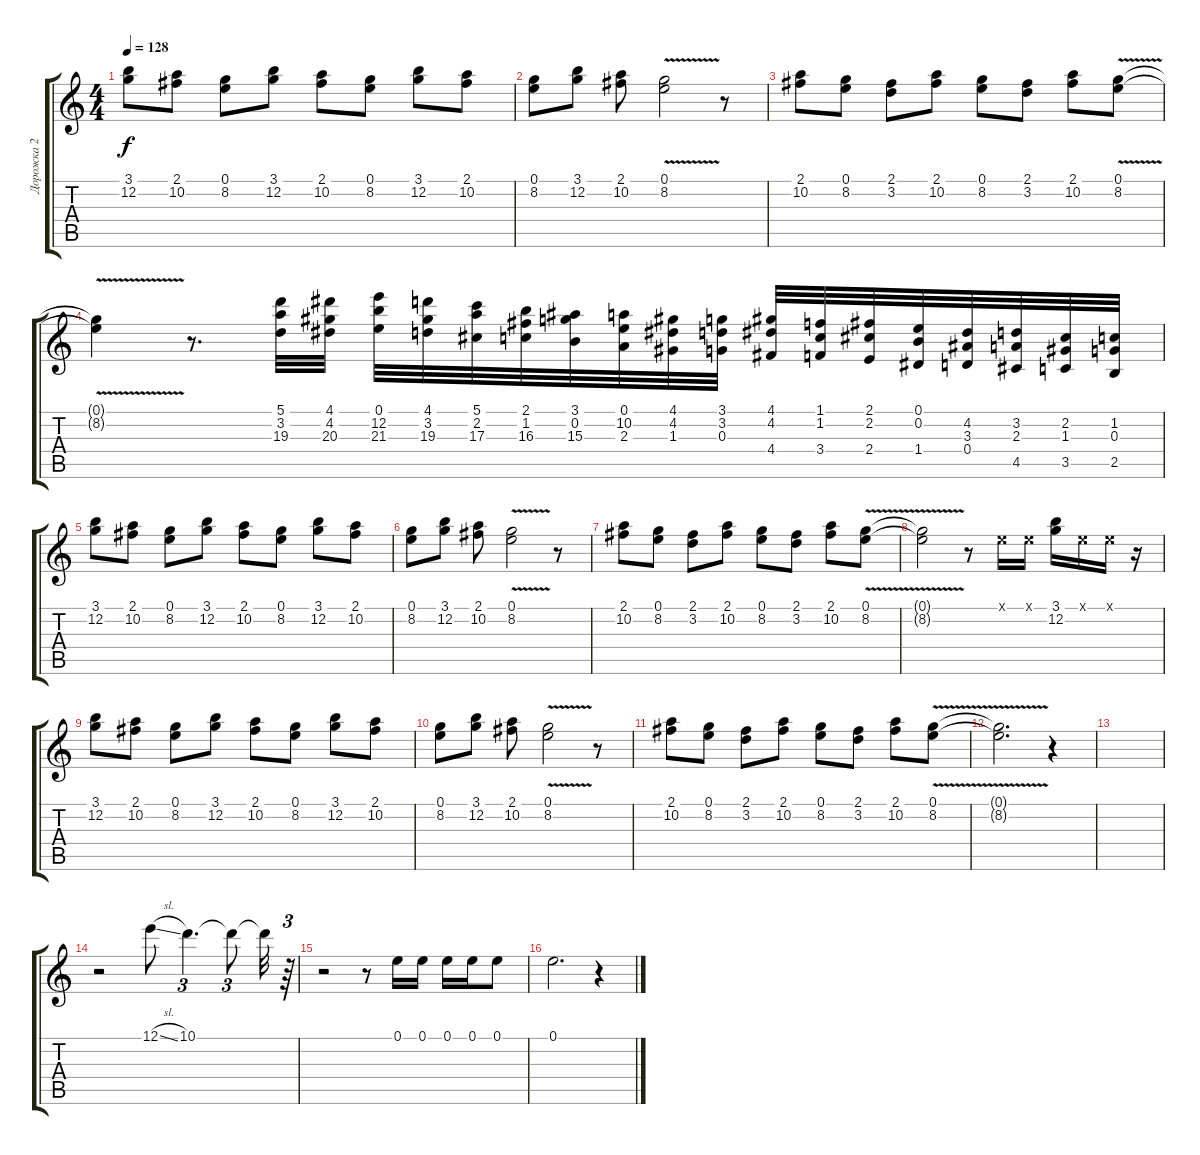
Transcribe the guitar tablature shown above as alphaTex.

\track ("Дорожка 2" "Дорожка 2") {instrument overdrivenguitar}
\staff {score tabs}
\tuning (E4 B3 G3 D3 A2 E2) {hide}
\ts (4 4)
\tempo 128
\clef g2
\ks c
(3.1 12.2).8{dy f} (2.1 10.2).8 (0.1 8.2).8 (3.1 12.2).8 (2.1 10.2).8 (0.1 8.2).8 (3.1 12.2).8 (2.1 10.2).8 |
(0.1 8.2).8 (3.1 12.2).8 (2.1 10.2).8 (0.1{v} 8.2{v}).2 r.8 |
(2.1 10.2).8 (0.1 8.2).8 (2.1 3.2).8 (2.1 10.2).8 (0.1 8.2).8 (2.1 3.2).8 (2.1 10.2).8 (0.1{v} 8.2{v}).8 |
(0.1{t} 8.2{t}).4 r.8{d} (5.1 3.2 19.3).32 (4.1 4.2 20.3).32 (0.1 12.2 21.3).32 (4.1 3.2 19.3).32 (5.1 2.2 17.3).32 (2.1 1.2 16.3).32 (3.1 0.2 15.3).32 (0.1 10.2 2.3).32 (4.1 4.2 1.3).32 (3.1 3.2 0.3).32 (4.1 4.2 4.4).32 (1.1 1.2 3.4).32 (2.1 2.2 2.4).32 (0.1 0.2 1.4).32 (4.2 3.3 0.4).32 (3.2 2.3 4.5).32 (2.2 1.3 3.5).32 (1.2 0.3 2.5).32 |
(3.1 12.2).8 (2.1 10.2).8 (0.1 8.2).8 (3.1 12.2).8 (2.1 10.2).8 (0.1 8.2).8 (3.1 12.2).8 (2.1 10.2).8 |
(0.1 8.2).8 (3.1 12.2).8 (2.1 10.2).8 (0.1{v} 8.2{v}).2 r.8 |
(2.1 10.2).8 (0.1 8.2).8 (2.1 3.2).8 (2.1 10.2).8 (0.1 8.2).8 (2.1 3.2).8 (2.1 10.2).8 (0.1{v} 8.2{v}).8 |
(0.1{t} 8.2{t}).2 r.8 0.1{x}.16 0.1{x}.16 (3.1 12.2).16 0.1{x}.16 0.1{x}.16 r.16 |
(3.1 12.2).8 (2.1 10.2).8 (0.1 8.2).8 (3.1 12.2).8 (2.1 10.2).8 (0.1 8.2).8 (3.1 12.2).8 (2.1 10.2).8 |
(0.1 8.2).8 (3.1 12.2).8 (2.1 10.2).8 (0.1{v} 8.2{v}).2 r.8 |
(2.1 10.2).8 (0.1 8.2).8 (2.1 3.2).8 (2.1 10.2).8 (0.1 8.2).8 (2.1 3.2).8 (2.1 10.2).8 (0.1{v} 8.2{v}).8 |
(0.1{t} 8.2{t}).2{d} r.4 |
|
r.2 12.1{sl}.8 10.1.4{d tu (3 2)} 10.1{t}.8{tu (3 2)} 10.1{t}.32 r.64{tu (3 2)} |
r.2 r.8 0.1.16 0.1.16 0.1.16 0.1.16 0.1.8 |
0.1.2{d} r.4
